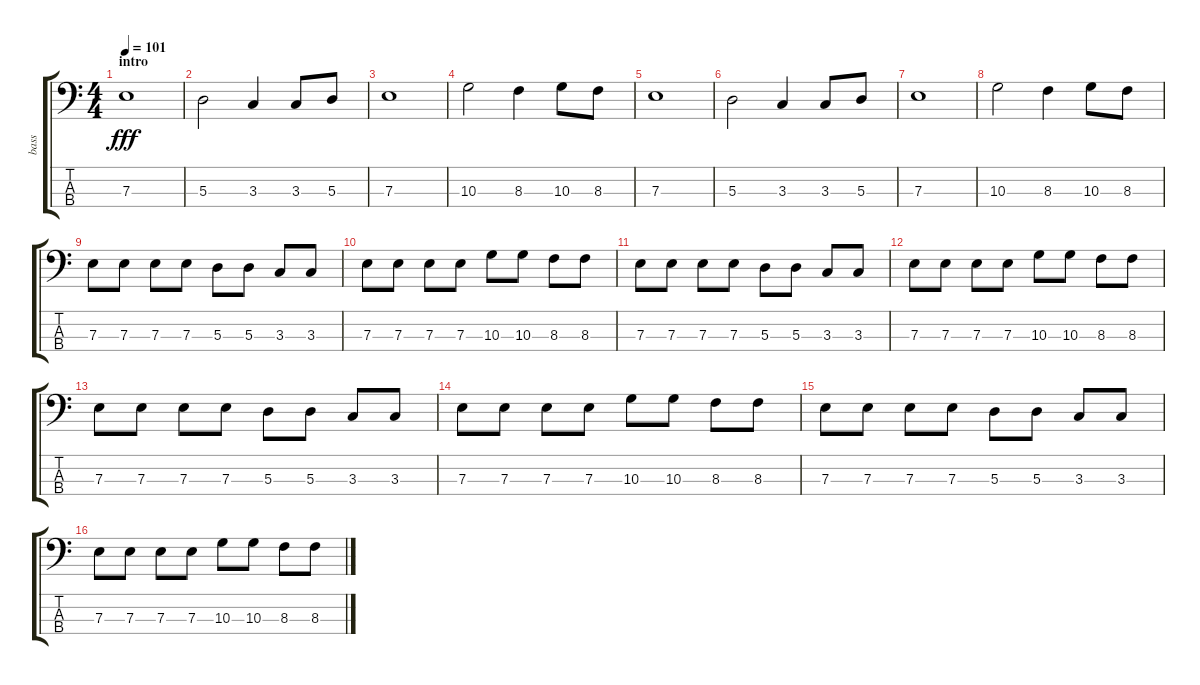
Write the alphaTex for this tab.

\track ("bass" "bass") {instrument electricbassfinger}
\staff {score tabs}
\tuning (G2 D2 A1 E1) {hide}
\ts (4 4)
\section ("" "intro")
\tempo 101
\clef f4
\ks c
7.3.1{dy fff instrument electricbassfinger} |
5.3.2 3.3.4 3.3.8 5.3.8 |
7.3.1 |
10.3.2 8.3.4 10.3.8 8.3.8 |
7.3.1 |
5.3.2 3.3.4 3.3.8 5.3.8 |
7.3.1 |
10.3.2 8.3.4 10.3.8 8.3.8 |
7.3.8 7.3.8 7.3.8 7.3.8 5.3.8 5.3.8 3.3.8 3.3.8 |
7.3.8 7.3.8 7.3.8 7.3.8 10.3.8 10.3.8 8.3.8 8.3.8 |
7.3.8 7.3.8 7.3.8 7.3.8 5.3.8 5.3.8 3.3.8 3.3.8 |
7.3.8 7.3.8 7.3.8 7.3.8 10.3.8 10.3.8 8.3.8 8.3.8 |
7.3.8 7.3.8 7.3.8 7.3.8 5.3.8 5.3.8 3.3.8 3.3.8 |
7.3.8 7.3.8 7.3.8 7.3.8 10.3.8 10.3.8 8.3.8 8.3.8 |
7.3.8 7.3.8 7.3.8 7.3.8 5.3.8 5.3.8 3.3.8 3.3.8 |
7.3.8 7.3.8 7.3.8 7.3.8 10.3.8 10.3.8 8.3.8 8.3.8
